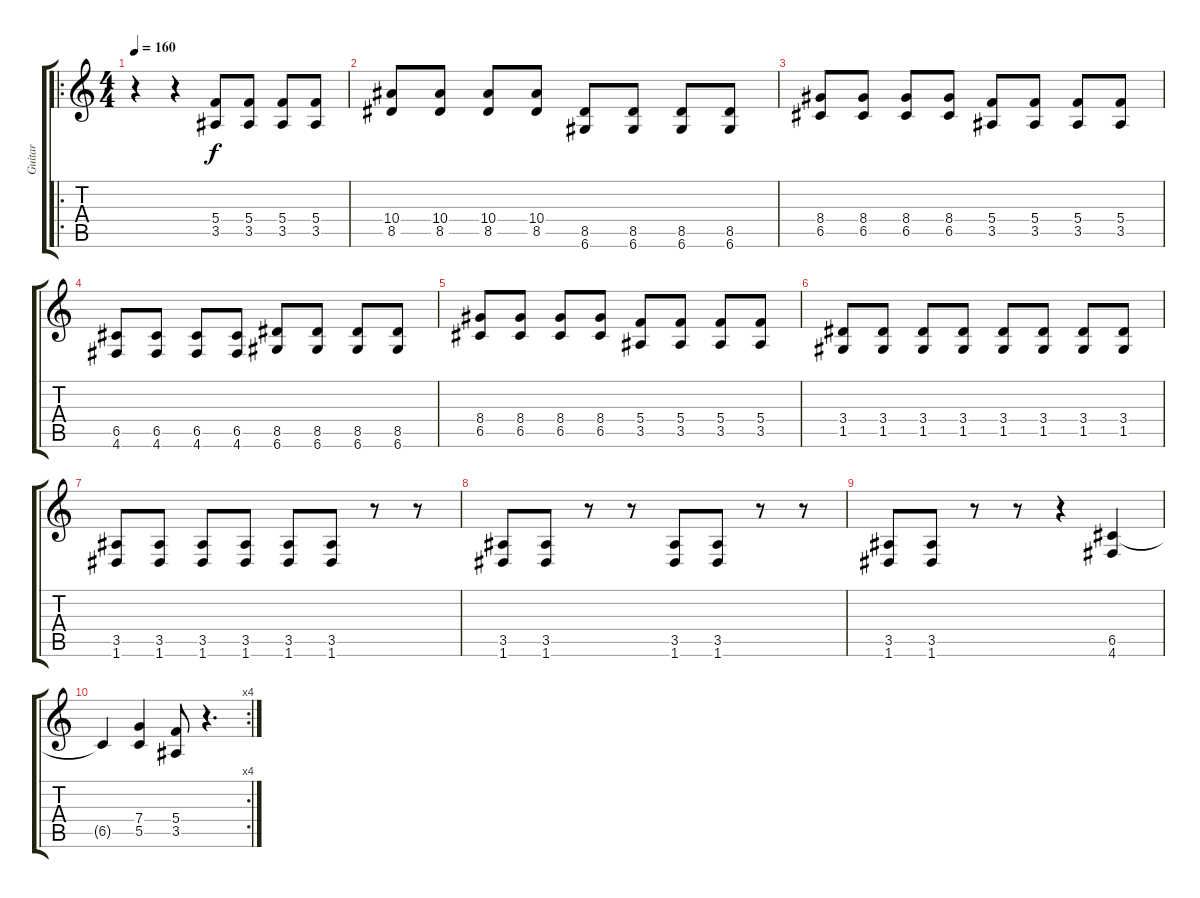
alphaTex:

\track ("Guitar" "Guitar") {instrument distortionguitar}
\staff {score tabs}
\tuning (D4 A3 F3 C3 G2 D2) {hide}
\ro
\ts (4 4)
\tempo 160
\clef g2
\ks c
r.4{dy f instrument distortionguitar} r.4 (5.4 3.5).8 (5.4 3.5).8 (5.4 3.5).8 (5.4 3.5).8 |
(10.4 8.5).8 (10.4 8.5).8 (10.4 8.5).8 (10.4 8.5).8 (8.5 6.6).8 (8.5 6.6).8 (8.5 6.6).8 (8.5 6.6).8 |
(8.4 6.5).8 (8.4 6.5).8 (8.4 6.5).8 (8.4 6.5).8 (5.4 3.5).8 (5.4 3.5).8 (5.4 3.5).8 (5.4 3.5).8 |
(6.5 4.6).8 (6.5 4.6).8 (6.5 4.6).8 (6.5 4.6).8 (8.5 6.6).8 (8.5 6.6).8 (8.5 6.6).8 (8.5 6.6).8 |
(8.4 6.5).8 (8.4 6.5).8 (8.4 6.5).8 (8.4 6.5).8 (5.4 3.5).8 (5.4 3.5).8 (5.4 3.5).8 (5.4 3.5).8 |
(3.4 1.5).8 (3.4 1.5).8 (3.4 1.5).8 (3.4 1.5).8 (3.4 1.5).8 (3.4 1.5).8 (3.4 1.5).8 (3.4 1.5).8 |
(3.5 1.6).8 (3.5 1.6).8 (3.5 1.6).8 (3.5 1.6).8 (3.5 1.6).8 (3.5 1.6).8 r.8 r.8 |
(3.5 1.6).8 (3.5 1.6).8 r.8 r.8 (3.5 1.6).8 (3.5 1.6).8 r.8 r.8 |
(3.5 1.6).8 (3.5 1.6).8 r.8 r.8 r.4 (6.5 4.6).4 |
\rc 4
6.5{t}.4 (7.4 5.5).4 (5.4 3.5).8 r.4{d}
